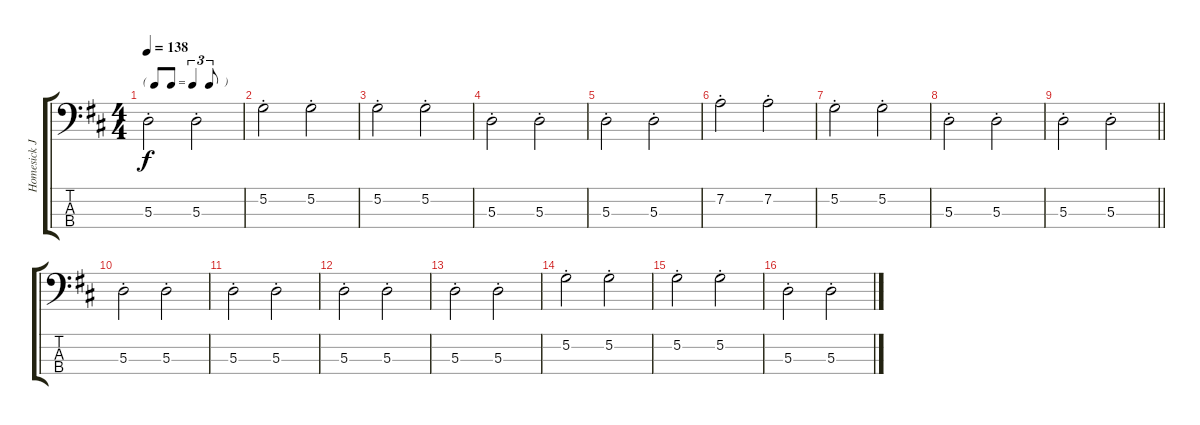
\track ("Homesick James - Bass" "Homesick J") {instrument acousticbass}
\staff {score tabs}
\tuning (G2 D2 A1 E1) {hide}
\ts (4 4)
\tf triplet8th
\tempo 138
\clef f4
\ks d
5.3{st}.2{dy f} 5.3{st}.2 |
5.2{st}.2 5.2{st}.2 |
5.2{st}.2 5.2{st}.2 |
5.3{st}.2 5.3{st}.2 |
5.3{st}.2 5.3{st}.2 |
7.2{st}.2 7.2{st}.2 |
5.2{st}.2 5.2{st}.2 |
5.3{st}.2 5.3{st}.2 |
\barLineRight lightlight
5.3{st}.2 5.3{st}.2 |
\section ("" " ")
5.3{st}.2 5.3{st}.2 |
5.3{st}.2 5.3{st}.2 |
5.3{st}.2 5.3{st}.2 |
5.3{st}.2 5.3{st}.2 |
5.2{st}.2 5.2{st}.2 |
5.2{st}.2 5.2{st}.2 |
5.3{st}.2 5.3{st}.2
